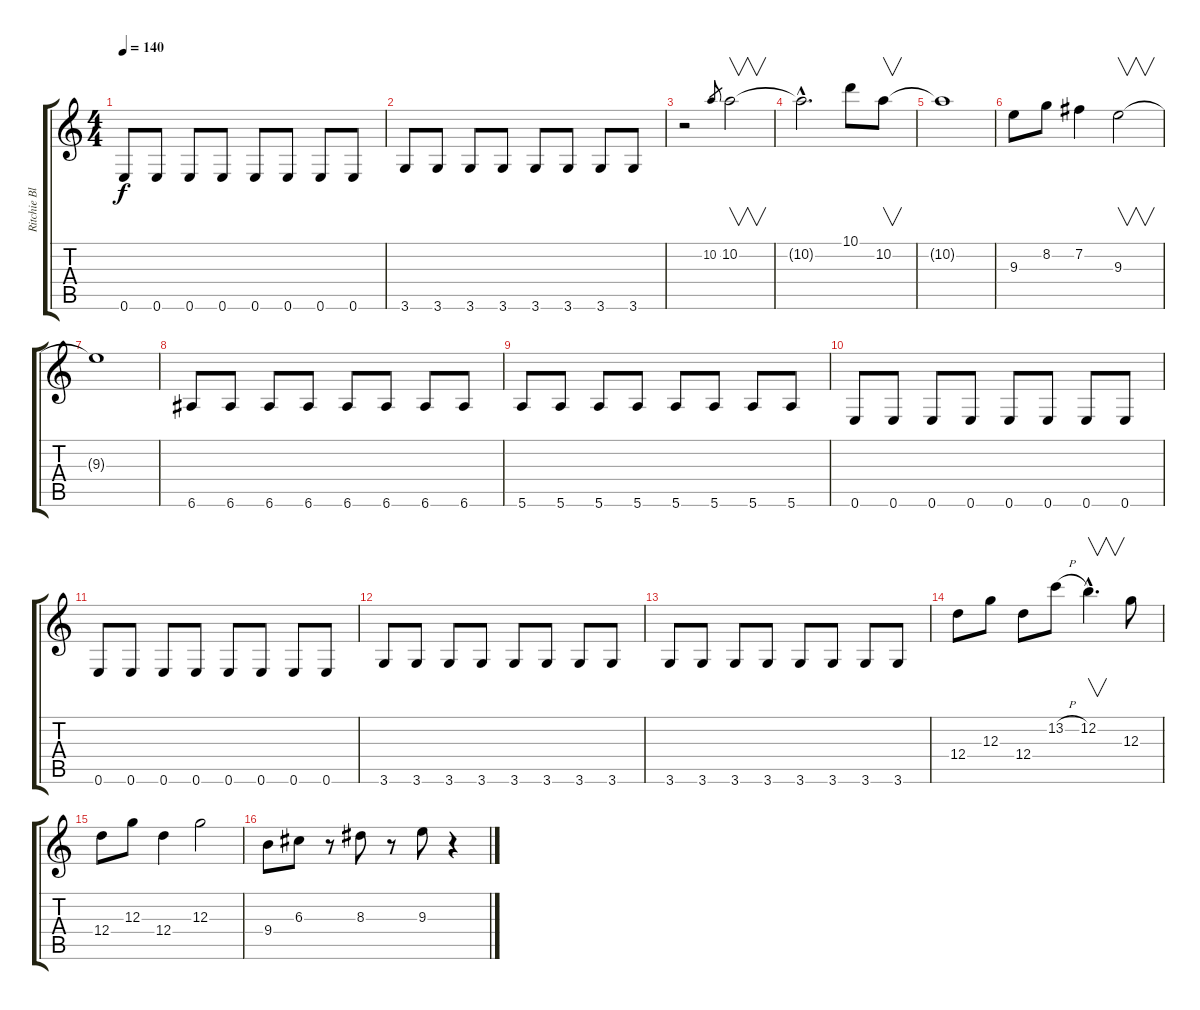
\track ("Ritchie Blackmore" "Ritchie Bl") {instrument distortionguitar}
\staff {score tabs}
\tuning (E4 B3 G3 D3 A2 E2) {hide}
\ts (4 4)
\tempo 140
\clef g2
\ks c
0.6.8{dy f} 0.6.8 0.6.8 0.6.8 0.6.8 0.6.8 0.6.8 0.6.8 |
3.6.8 3.6.8 3.6.8 3.6.8 3.6.8 3.6.8 3.6.8 3.6.8 |
r.2 10.2.8{gr} 10.2.2{v} |
10.2{hac t}.2{d} 10.1.8 10.2.8{v} |
10.2{t}.1 |
9.3.8 8.2.8 7.2.4 9.3.2{v} |
9.3{t}.1 |
6.6.8 6.6.8 6.6.8 6.6.8 6.6.8 6.6.8 6.6.8 6.6.8 |
5.6.8 5.6.8 5.6.8 5.6.8 5.6.8 5.6.8 5.6.8 5.6.8 |
0.6.8 0.6.8 0.6.8 0.6.8 0.6.8 0.6.8 0.6.8 0.6.8 |
0.6.8 0.6.8 0.6.8 0.6.8 0.6.8 0.6.8 0.6.8 0.6.8 |
3.6.8 3.6.8 3.6.8 3.6.8 3.6.8 3.6.8 3.6.8 3.6.8 |
3.6.8 3.6.8 3.6.8 3.6.8 3.6.8 3.6.8 3.6.8 3.6.8 |
12.4.8 12.3.8 12.4.8 13.2{h}.8 12.2{hac}.4{v d} 12.3.8 |
12.4.8 12.3.8 12.4.4 12.3.2 |
9.4.8{instrument electricguitarmuted} 6.3.8 r.8 8.3.8 r.8 9.3.8 r.4
